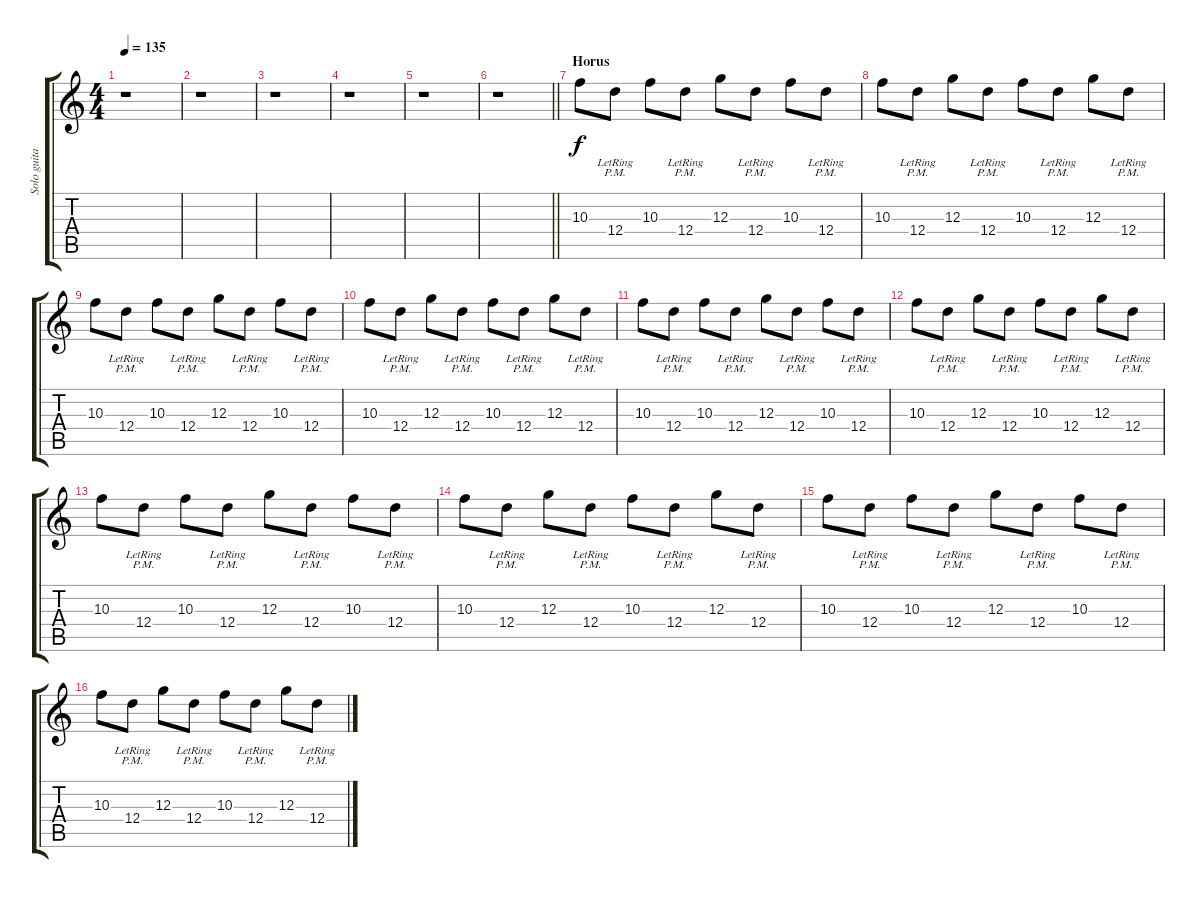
\track ("Solo guitar" "Solo guita") {instrument distortionguitar}
\staff {score tabs}
\tuning (E4 B3 G3 D3 A2 E2) {hide}
\ts (4 4)
\tempo 135
\clef g2
\ks c
r.1{dy f} |
r.1 |
r.1 |
r.1 |
r.1 |
\barLineRight lightlight
r.1 |
\section ("" "Horus")
10.3.8 12.4{pm lr}.8 10.3.8 12.4{pm lr}.8 12.3.8 12.4{pm lr}.8 10.3.8 12.4{pm lr}.8 |
10.3.8 12.4{pm lr}.8 12.3.8 12.4{pm lr}.8 10.3.8 12.4{pm lr}.8 12.3.8 12.4{pm lr}.8 |
10.3.8 12.4{pm lr}.8 10.3.8 12.4{pm lr}.8 12.3.8 12.4{pm lr}.8 10.3.8 12.4{pm lr}.8 |
10.3.8 12.4{pm lr}.8 12.3.8 12.4{pm lr}.8 10.3.8 12.4{pm lr}.8 12.3.8 12.4{pm lr}.8 |
10.3.8 12.4{pm lr}.8 10.3.8 12.4{pm lr}.8 12.3.8 12.4{pm lr}.8 10.3.8 12.4{pm lr}.8 |
10.3.8 12.4{pm lr}.8 12.3.8 12.4{pm lr}.8 10.3.8 12.4{pm lr}.8 12.3.8 12.4{pm lr}.8 |
10.3.8 12.4{pm lr}.8 10.3.8 12.4{pm lr}.8 12.3.8 12.4{pm lr}.8 10.3.8 12.4{pm lr}.8 |
10.3.8 12.4{pm lr}.8 12.3.8 12.4{pm lr}.8 10.3.8 12.4{pm lr}.8 12.3.8 12.4{pm lr}.8 |
10.3.8 12.4{pm lr}.8 10.3.8 12.4{pm lr}.8 12.3.8 12.4{pm lr}.8 10.3.8 12.4{pm lr}.8 |
10.3.8 12.4{pm lr}.8 12.3.8 12.4{pm lr}.8 10.3.8 12.4{pm lr}.8 12.3.8 12.4{pm lr}.8
